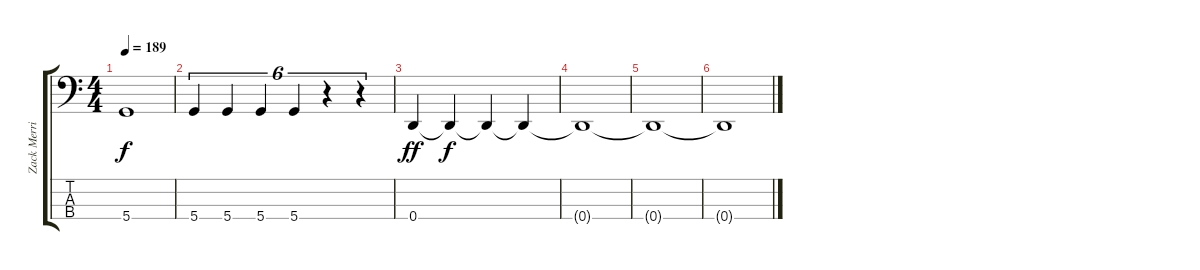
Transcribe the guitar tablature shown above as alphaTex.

\track ("Zack Merrick" "Zack Merri") {instrument electricbassfinger}
\staff {score tabs}
\tuning (G2 D2 A1 D1) {hide}
\ts (4 4)
\tempo 189
\clef f4
\ks c
5.4{t}.1{dy f} |
5.4.4{tu (6 4)} 5.4.4{tu (6 4)} 5.4.4{tu (6 4)} 5.4.4{tu (6 4)} r.4{tu (6 4)} r.4{tu (6 4)} |
0.4.4{dy ff} 0.4{t}.4{dy f} 0.4{t}.4 0.4{t}.4 |
0.4{t}.1 |
0.4{t}.1 |
0.4{t}.1
